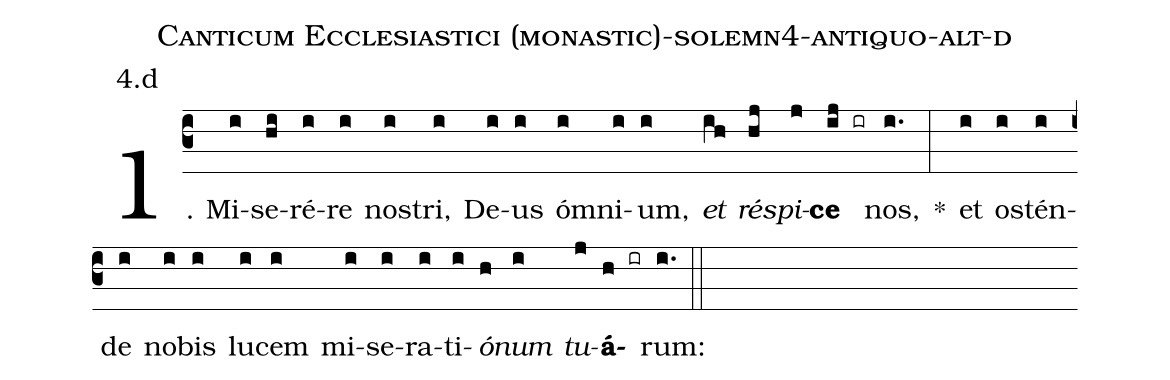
name: Canticum Ecclesiastici (monastic)-solemn4-antiquo-alt-d;
annotation: 4.d;
%%
(c3)1. Mi(i)se(hi)ré(i)re(i) nos(i)tri,(i) De(i)us(i) óm(i)ni(i)um,(i) <i>et</i>(ih) <i>ré</i>(hj)<i>spi</i>(j)<b>ce</b>(ij ir) nos,(i.) *(:) et(i) os(i)tén(i)de(i) no(i)bis(i) lu(i)cem(i) mi(i)se(i)ra(i)ti(i)<i>ó</i>(h)<i>num</i>(i) <i>tu</i>(j)<b>á</b>(h ir)rum:(i.) (::)
